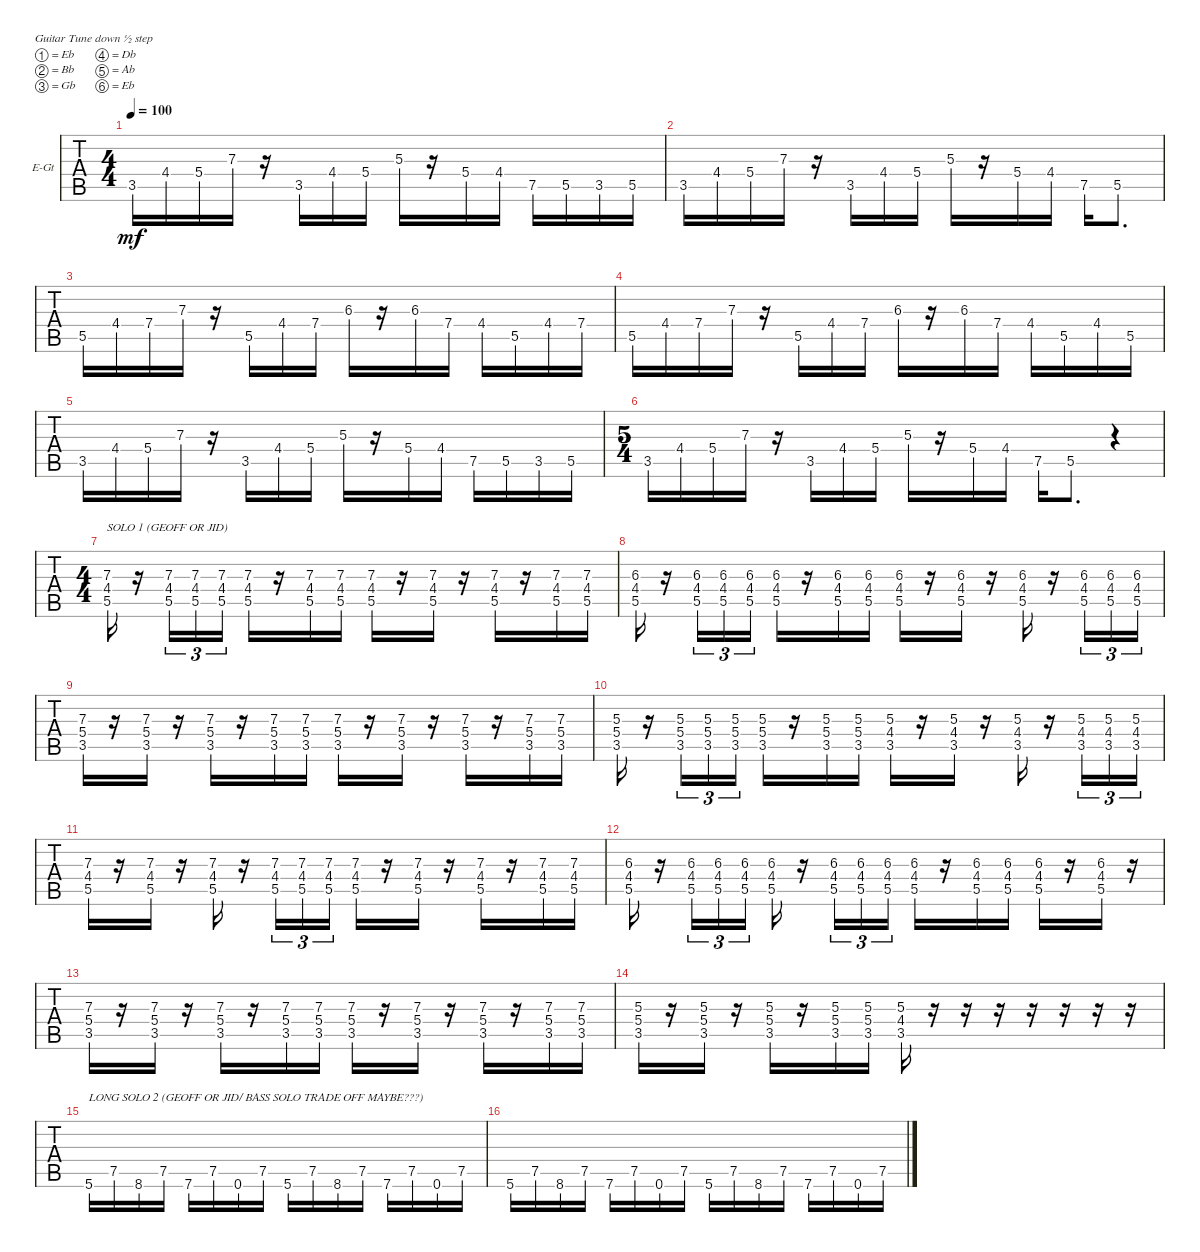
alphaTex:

\defaultSystemsLayout 4
\bracketExtendMode groupsimilarinstruments
\firstSystemTrackNameOrientation horizontal
\otherSystemsTrackNameOrientation horizontal
\track ("Electric Guitar" "E-Gt") {instrument distortionguitar}
\staff {tabs}
\tuning (Eb4 Bb3 Gb3 Db3 Ab2 Eb2)
\ts (4 4)
\tempo 100
\clef g2
\ks c
3.5.16{dy mf} 4.4.16 5.4.16 7.3.16 r.16 3.5.16 4.4.16 5.4.16 5.3.16 r.16 5.4.16 4.4.16 7.5.16 5.5.16 3.5.16 5.5.16 |
3.5.16 4.4.16 5.4.16 7.3.16 r.16 3.5.16 4.4.16 5.4.16 5.3.16 r.16 5.4.16 4.4.16 7.5.16 5.5.8{d} |
5.5.16 4.4.16 7.4.16 7.3.16 r.16 5.5.16 4.4.16 7.4.16 6.3.16 r.16 6.3.16 7.4.16 4.4.16 5.5.16 4.4.16 7.4.16 |
5.5.16 4.4.16 7.4.16 7.3.16 r.16 5.5.16 4.4.16 7.4.16 6.3.16 r.16 6.3.16 7.4.16 4.4.16 5.5.16 4.4.16 5.5.16 |
3.5.16 4.4.16 5.4.16 7.3.16 r.16 3.5.16 4.4.16 5.4.16 5.3.16 r.16 5.4.16 4.4.16 7.5.16 5.5.16 3.5.16 5.5.16 |
\ts (5 4)
3.5.16 4.4.16 5.4.16 7.3.16 r.16 3.5.16 4.4.16 5.4.16 5.3.16 r.16 5.4.16 4.4.16 7.5.16 5.5.8{d} r.4 |
\ts (4 4)
(5.5 4.4 7.3).16{txt "SOLO 1 (GEOFF OR JID)"} r.16 (5.5 4.4 7.3).16{tu (3 2)} (5.5 4.4 7.3).16{tu (3 2)} (5.5 4.4 7.3).16{tu (3 2)} (5.5 4.4 7.3).16 r.16 (5.5 4.4 7.3).16 (5.5 4.4 7.3).16 (5.5 4.4 7.3).16 r.16 (5.5 4.4 7.3).16 r.16 (5.5 4.4 7.3).16 r.16 (5.5 4.4 7.3).16 (5.5 4.4 7.3).16 |
(5.5 4.4 6.3).16 r.16 (5.5 4.4 6.3).16{tu (3 2)} (5.5 4.4 6.3).16{tu (3 2)} (5.5 4.4 6.3).16{tu (3 2)} (5.5 4.4 6.3).16 r.16 (5.5 4.4 6.3).16 (5.5 4.4 6.3).16 (5.5 4.4 6.3).16 r.16 (5.5 4.4 6.3).16 r.16 (5.5 4.4 6.3).16 r.16 (5.5 4.4 6.3).16{tu (3 2)} (5.5 4.4 6.3).16{tu (3 2)} (5.5 4.4 6.3).16{tu (3 2)} |
(3.5 5.4 7.3).16 r.16 (3.5 5.4 7.3).16 r.16 (3.5 5.4 7.3).16 r.16 (3.5 5.4 7.3).16 (3.5 5.4 7.3).16 (3.5 5.4 7.3).16 r.16 (3.5 5.4 7.3).16 r.16 (3.5 5.4 7.3).16 r.16 (3.5 5.4 7.3).16 (3.5 5.4 7.3).16 |
(3.5 5.4 5.3).16 r.16 (3.5 5.4 5.3).16{tu (3 2)} (3.5 5.4 5.3).16{tu (3 2)} (3.5 5.4 5.3).16{tu (3 2)} (3.5 5.4 5.3).16 r.16 (3.5 5.4 5.3).16 (3.5 5.4 5.3).16 (5.3 4.4 3.5).16 r.16 (5.3 4.4 3.5).16 r.16 (5.3 4.4 3.5).16 r.16 (5.3 4.4 3.5).16{tu (3 2)} (5.3 4.4 3.5).16{tu (3 2)} (5.3 4.4 3.5).16{tu (3 2)} |
(5.5 4.4 7.3).16 r.16 (5.5 4.4 7.3).16 r.16 (5.5 4.4 7.3).16 r.16 (5.5 4.4 7.3).16{tu (3 2)} (5.5 4.4 7.3).16{tu (3 2)} (5.5 4.4 7.3).16{tu (3 2)} (5.5 4.4 7.3).16 r.16 (5.5 4.4 7.3).16 r.16 (5.5 4.4 7.3).16 r.16 (5.5 4.4 7.3).16 (5.5 4.4 7.3).16 |
(5.5 4.4 6.3).16 r.16 (5.5 4.4 6.3).16{tu (3 2)} (5.5 4.4 6.3).16{tu (3 2)} (5.5 4.4 6.3).16{tu (3 2)} (5.5 4.4 6.3).16 r.16 (5.5 4.4 6.3).16{tu (3 2)} (5.5 4.4 6.3).16{tu (3 2)} (5.5 4.4 6.3).16{tu (3 2)} (5.5 4.4 6.3).16 r.16 (5.5 4.4 6.3).16 (5.5 4.4 6.3).16 (5.5 4.4 6.3).16 r.16 (5.5 4.4 6.3).16 r.16 |
(3.5 5.4 7.3).16 r.16 (3.5 5.4 7.3).16 r.16 (3.5 5.4 7.3).16 r.16 (3.5 5.4 7.3).16 (3.5 5.4 7.3).16 (3.5 5.4 7.3).16 r.16 (3.5 5.4 7.3).16 r.16 (3.5 5.4 7.3).16 r.16 (3.5 5.4 7.3).16 (3.5 5.4 7.3).16 |
(3.5 5.4 5.3).16 r.16 (3.5 5.4 5.3).16 r.16 (3.5 5.4 5.3).16 r.16 (3.5 5.4 5.3).16 (3.5 5.4 5.3).16 (5.3 4.4 3.5).16 r.16 r.16 r.16 r.16 r.16 r.16 r.16 |
5.6.16{txt "LONG SOLO 2 (GEOFF OR JID/ BASS SOLO TRADE OFF MAYBE???)"} 7.5.16 8.6.16 7.5.16 7.6.16 7.5.16 0.6.16 7.5.16 5.6.16 7.5.16 8.6.16 7.5.16 7.6.16 7.5.16 0.6.16 7.5.16 |
5.6.16 7.5.16 8.6.16 7.5.16 7.6.16 7.5.16 0.6.16 7.5.16 5.6.16 7.5.16 8.6.16 7.5.16 7.6.16 7.5.16 0.6.16 7.5.16
